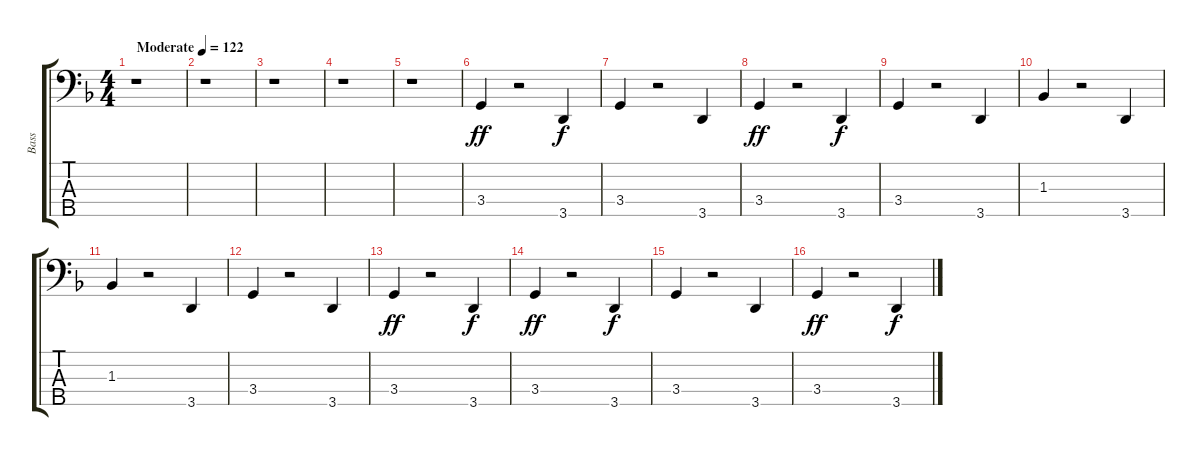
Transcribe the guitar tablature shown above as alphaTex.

\track ("Bass" "Bass") {instrument electricbassfinger}
\staff {score tabs}
\tuning (G2 D2 A1 E1 B0) {hide}
\ts (4 4)
\tempo (122 "Moderate")
\clef f4
\ks f
r.1{dy ff instrument electricbassfinger} |
r.1 |
r.1 |
r.1 |
r.1 |
3.4.4 r.2 3.5.4{dy f} |
3.4.4 r.2 3.5.4 |
3.4.4{dy ff} r.2 3.5.4{dy f} |
3.4.4 r.2 3.5.4 |
1.3.4 r.2 3.5.4 |
1.3.4 r.2 3.5.4 |
3.4.4 r.2 3.5.4 |
3.4.4{dy ff} r.2 3.5.4{dy f} |
3.4.4{dy ff} r.2 3.5.4{dy f} |
3.4.4 r.2 3.5.4 |
3.4.4{dy ff} r.2 3.5.4{dy f}
